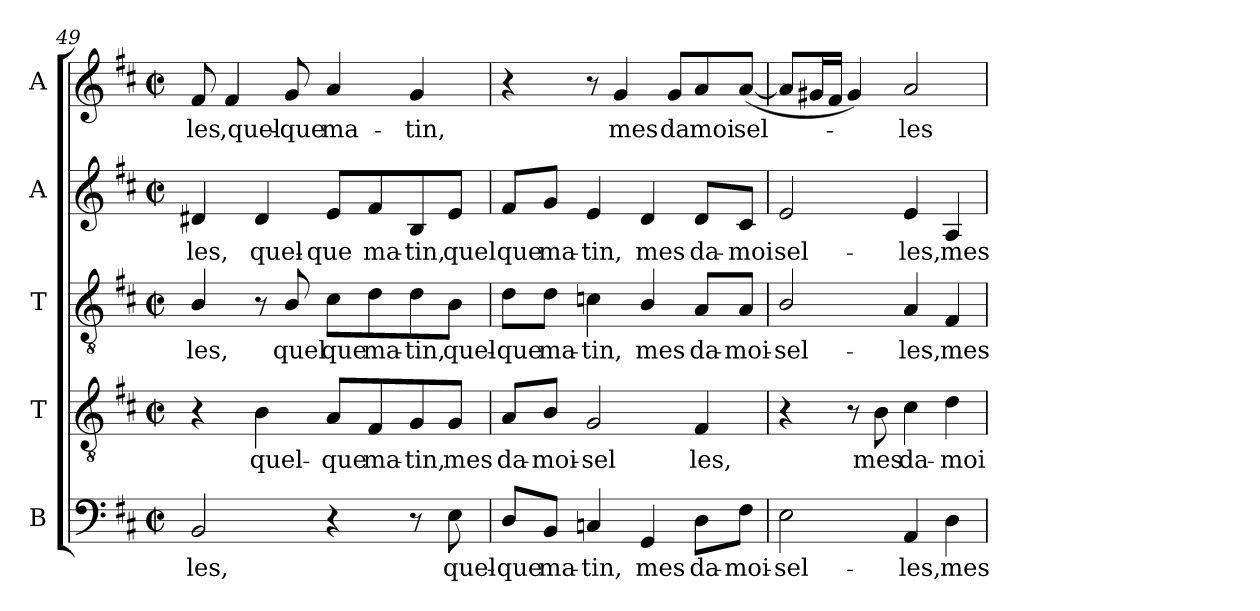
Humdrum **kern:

**kern	**text	**kern	**text	**kern	**text	**kern	**text	**kern	**text
*part5	*part5	*part4	*part4	*part3	*part3	*part2	*part2	*part1	*part1
*staff5	*staff5	*staff4	*staff4	*staff3	*staff3	*staff2	*staff2	*staff1	*staff1
*I"B	*	*I"T	*	*I"T	*	*I"A	*	*I"A	*
!!LO:LB:g=z
*clefF4	*	*clefGv2	*	*clefGv2	*	*clefG2	*	*clefG2	*
*k[f#c#]	*	*k[f#c#]	*	*k[f#c#]	*	*k[f#c#]	*	*k[f#c#]	*
*D:	*	*D:	*	*D:	*	*D:	*	*D:	*
*M2/2	*	*M2/2	*	*M2/2	*	*M2/2	*	*M2/2	*
*met(c|)	*	*met(c|)	*	*met(c|)	*	*met(c|)	*	*met(c|)	*
=49	=49	=49	=49	=49	=49	=49	=49	=49	=49
!	!LO:LY:b:color=#000000	!	!	!	!	!	!	!	!
!	!	!	!	!	!LO:LY:b:color=#000000	!	!	!	!
!	!	!	!	!	!	!	!LO:LY:b:color=#000000	!	!
!	!	!	!	!	!	!	!	!	!LO:LY:b:color=#000000
2BBi/	-les,	4r	.	4Bi/	-les,	4d#Xi/	-les,	8f#i/	-les
!	!	!	!	!	!	!	!	!	!LO:LY:b:color=#000000
.	.	.	.	.	.	.	.	4f#i/	,quel-
!	!	!	!LO:LY:b:color=#000000	!	!	!	!	!	!
!	!	!	!	!	!	!	!LO:LY:b:color=#000000	!	!
.	.	4Bi\	quel-	8r	.	4d#i/	quel-	.	.
!	!	!	!	!	!LO:LY:b:color=#000000	!	!	!	!
!	!	!	!	!	!	!	!	!	!LO:LY:b:color=#000000
.	.	.	.	8Bi/	quel	.	.	8gi/	que
!	!	!	!LO:LY:b:color=#000000	!	!	!	!	!	!
!	!	!	!	!	!LO:LY:b:color=#000000	!	!	!	!
!	!	!	!	!	!	!	!LO:LY:b:color=#000000	!	!
!	!	!	!	!	!	!	!	!	!LO:LY:b:color=#000000
4r	.	8Ai/L	-que	8c#i\L	que	8ei/L	-que	4ai/	ma-
!	!	!	!LO:LY:b:color=#000000	!	!	!	!	!	!
!	!	!	!	!	!LO:LY:b:color=#000000	!	!	!	!
!	!	!	!	!	!	!	!LO:LY:b:color=#000000	!	!
.	.	8F#i/	ma-	8di\	ma-	8f#i/	ma-	.	.
!	!	!	!LO:LY:b:color=#000000	!	!	!	!	!	!
!	!	!	!	!	!LO:LY:b:color=#000000	!	!	!	!
!	!	!	!	!	!	!	!LO:LY:b:color=#000000	!	!
!	!	!	!	!	!	!	!	!	!LO:LY:b:color=#000000
8r	.	8Gi/	-tin,	8di\	-tin,	8Bi/	-tin,	4gi/	tin,
!	!LO:LY:b:color=#000000	!	!	!	!	!	!	!	!
!	!	!	!LO:LY:b:color=#000000	!	!	!	!	!	!
!	!	!	!	!	!LO:LY:b:color=#000000	!	!	!	!
!	!	!	!	!	!	!	!LO:LY:b:color=#000000	!	!
8Ei\	quel-	8Gi/J	mes	8Bi\J	quel-	8ei/J	quel	.	.
=50	=50	=50	=50	=50	=50	=50	=50	=50	=50
!	!LO:LY:b:color=#000000	!	!	!	!	!	!	!	!
!	!	!	!LO:LY:b:color=#000000	!	!	!	!	!	!
!	!	!	!	!	!LO:LY:b:color=#000000	!	!	!	!
!	!	!	!	!	!	!	!LO:LY:b:color=#000000	!	!
8Di/L	que	8Ai/L	da-	8di\L	-que	8f#i/L	que	4r	.
!	!LO:LY:b:color=#000000	!	!	!	!	!	!	!	!
!	!	!	!LO:LY:b:color=#000000	!	!	!	!	!	!
!	!	!	!	!	!LO:LY:b:color=#000000	!	!	!	!
!	!	!	!	!	!	!	!LO:LY:b:color=#000000	!	!
8BBi/J	ma-	8Bi/J	moi-	8di\J	ma-	8gi/J	ma-	.	.
!	!LO:LY:b:color=#000000	!	!	!	!	!	!	!	!
!	!	!	!LO:LY:b:color=#000000	!	!	!	!	!	!
!	!	!	!	!	!LO:LY:b:color=#000000	!	!	!	!
!	!	!	!	!	!	!	!LO:LY:b:color=#000000	!	!
4Cni/	tin,	2Gi/	sel	4cni\	-tin,	4ei/	tin,	8r	.
!	!	!	!	!	!	!	!	!	!LO:LY:b:color=#000000
.	.	.	.	.	.	.	.	4gi/	mes
!	!LO:LY:b:color=#000000	!	!	!	!	!	!	!	!
!	!	!	!	!	!LO:LY:b:color=#000000	!	!	!	!
!	!	!	!	!	!	!	!LO:LY:b:color=#000000	!	!
4GGi/	mes	.	.	4Bi/	mes	4di/	mes	.	.
!	!	!	!	!	!	!	!	!	!LO:LY:b:color=#000000
.	.	.	.	.	.	.	.	8gi/L	da
!	!LO:LY:b:color=#000000	!	!	!	!	!	!	!	!
!	!	!	!LO:LY:b:color=#000000	!	!	!	!	!	!
!	!	!	!	!	!LO:LY:b:color=#000000	!	!	!	!
!	!	!	!	!	!	!	!LO:LY:b:color=#000000	!	!
!	!	!	!	!	!	!	!	!	!LO:LY:b:color=#000000
8Di\L	da-	4F#i/	les,	8Ai/L	da-	8di/L	da-	8ai/	moi
!	!LO:LY:b:color=#000000	!	!	!	!	!	!	!	!
!	!	!	!	!	!LO:LY:b:color=#000000	!	!	!	!
!	!	!	!	!	!	!	!LO:LY:b:color=#000000	!	!
!	!	!	!	!	!	!	!	!	!LO:LY:b:color=#000000
8F#i\J	-moi-	.	.	8Ai/J	-moi-	8c#i/J	-moi	([8ai/J	sel-
=51	=51	=51	=51	=51	=51	=51	=51	=51	=51
!	!LO:LY:b:color=#000000	!	!	!	!	!	!	!	!
!	!	!	!	!	!LO:LY:b:color=#000000	!	!	!	!
!	!	!	!	!	!	!	!LO:LY:b:color=#000000	!	!
2Ei\	-sel-	4r	.	2Bi/	-sel-	2ei/	sel-	8ai/L]	.
.	.	.	.	.	.	.	.	16g#Xi/L	.
.	.	.	.	.	.	.	.	16f#i/JJ	.
.	.	8r	.	.	.	.	.	4g#i/)	.
!	!	!	!LO:LY:b:color=#000000	!	!	!	!	!	!
.	.	8Bi\	mes	.	.	.	.	.	.
!	!LO:LY:b:color=#000000	!	!	!	!	!	!	!	!
!	!	!	!LO:LY:b:color=#000000	!	!	!	!	!	!
!	!	!	!	!	!LO:LY:b:color=#000000	!	!	!	!
!	!	!	!	!	!	!	!LO:LY:b:color=#000000	!	!
!	!	!	!	!	!	!	!	!	!LO:LY:b:color=#000000
4AAi/	-les,	4c#i\	da-	4Ai/	-les,	4ei/	les,	2ai/	-les
!	!LO:LY:b:color=#000000	!	!	!	!	!	!	!	!
!	!	!	!LO:LY:b:color=#000000	!	!	!	!	!	!
!	!	!	!	!	!LO:LY:b:color=#000000	!	!	!	!
!	!	!	!	!	!	!	!LO:LY:b:color=#000000	!	!
4Di\	mes	4di\	moi-	4F#i/	mes	4Ai/	mes	.	.
=	=	=	=	=	=	=	=	=	=
*-	*-	*-	*-	*-	*-	*-	*-	*-	*-
